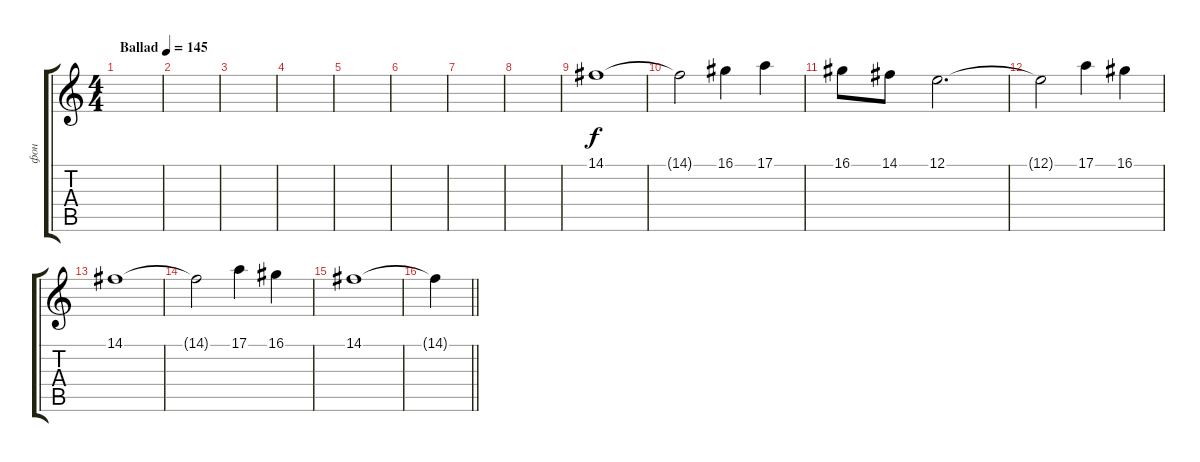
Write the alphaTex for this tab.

\track ("фон" "фон") {instrument flute}
\staff {score tabs}
\tuning (E4 B3 G3 D3 A2 E2) {hide}
\ts (4 4)
\tempo (145 "Ballad")
\clef g2
\ks c
|
|
|
|
|
|
|
|
14.1.1 |
14.1{t}.2 16.1.4 17.1.4 |
16.1.8 14.1.8 12.1.2{d} |
12.1{t}.2 17.1.4 16.1.4 |
14.1.1 |
14.1{t}.2 17.1.4 16.1.4 |
14.1.1 |
\barLineRight lightlight
14.1{t}.4
